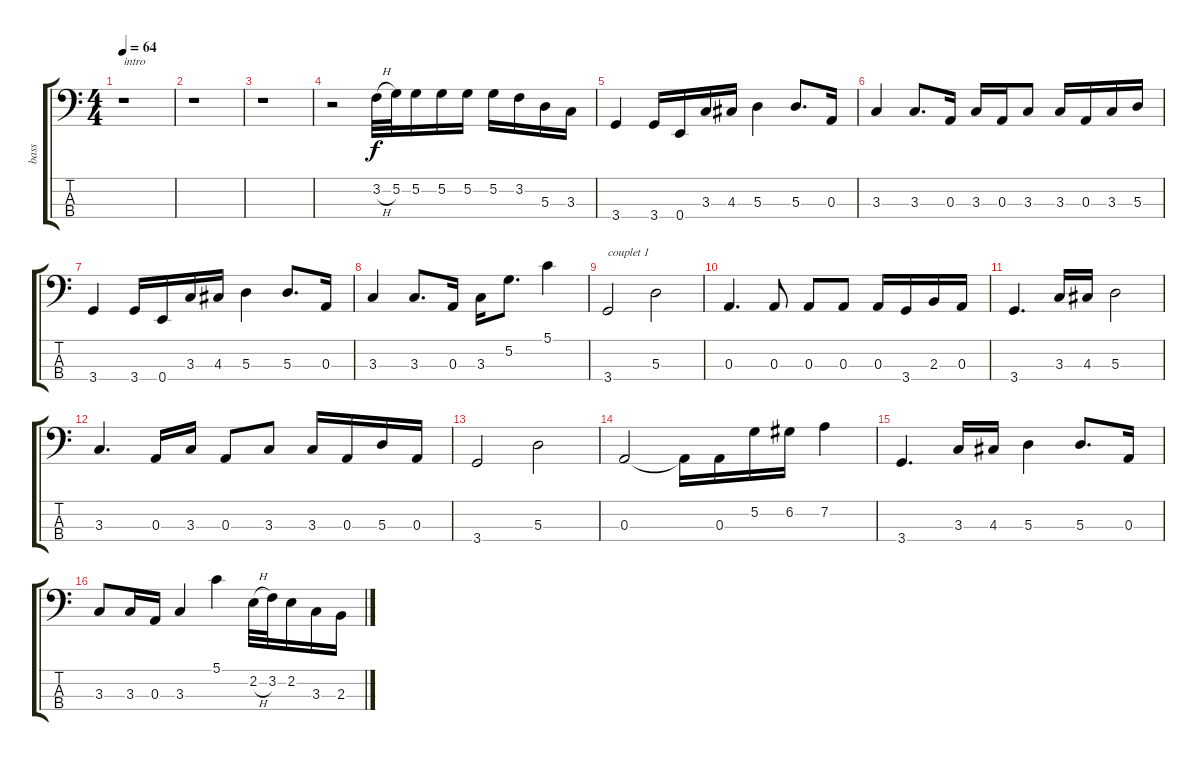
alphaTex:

\track ("bass" "bass") {instrument electricbassfinger}
\staff {score tabs}
\tuning (G2 D2 A1 E1) {hide}
\ts (4 4)
\tempo 64
\clef f4
\ks c
r.1{txt "intro" dy f instrument electricbassfinger} |
r.1 |
r.1 |
r.2 3.2{h}.32 5.2.32 5.2.16 5.2.16 5.2.16 5.2.16 3.2.16 5.3.16 3.3.16 |
3.4.4 3.4.16 0.4.16 3.3.16 4.3.16 5.3.4 5.3.8{d} 0.3.16 |
3.3.4 3.3.8{d} 0.3.16 3.3.16 0.3.16 3.3.8 3.3.16 0.3.16 3.3.16 5.3.16 |
3.4.4 3.4.16 0.4.16 3.3.16 4.3.16 5.3.4 5.3.8{d} 0.3.16 |
3.3.4 3.3.8{d} 0.3.16 3.3.16 5.2.8{d} 5.1.4 |
3.4.2{txt "couplet 1"} 5.3.2 |
0.3.4{d} 0.3.8 0.3.8 0.3.8 0.3.16 3.4.16 2.3.16 0.3.16 |
3.4.4{d} 3.3.16 4.3.16 5.3.2 |
3.3.4{d} 0.3.16 3.3.16 0.3.8 3.3.8 3.3.16 0.3.16 5.3.16 0.3.16 |
3.4.2 5.3.2 |
0.3.2 0.3{t}.16 0.3.16 5.2.16 6.2.16 7.2.4 |
3.4.4{d} 3.3.16 4.3.16 5.3.4 5.3.8{d} 0.3.16 |
3.3.8 3.3.16 0.3.16 3.3.4 5.1.4 2.2{h}.32 3.2.32 2.2.16 3.3.16 2.3.16
